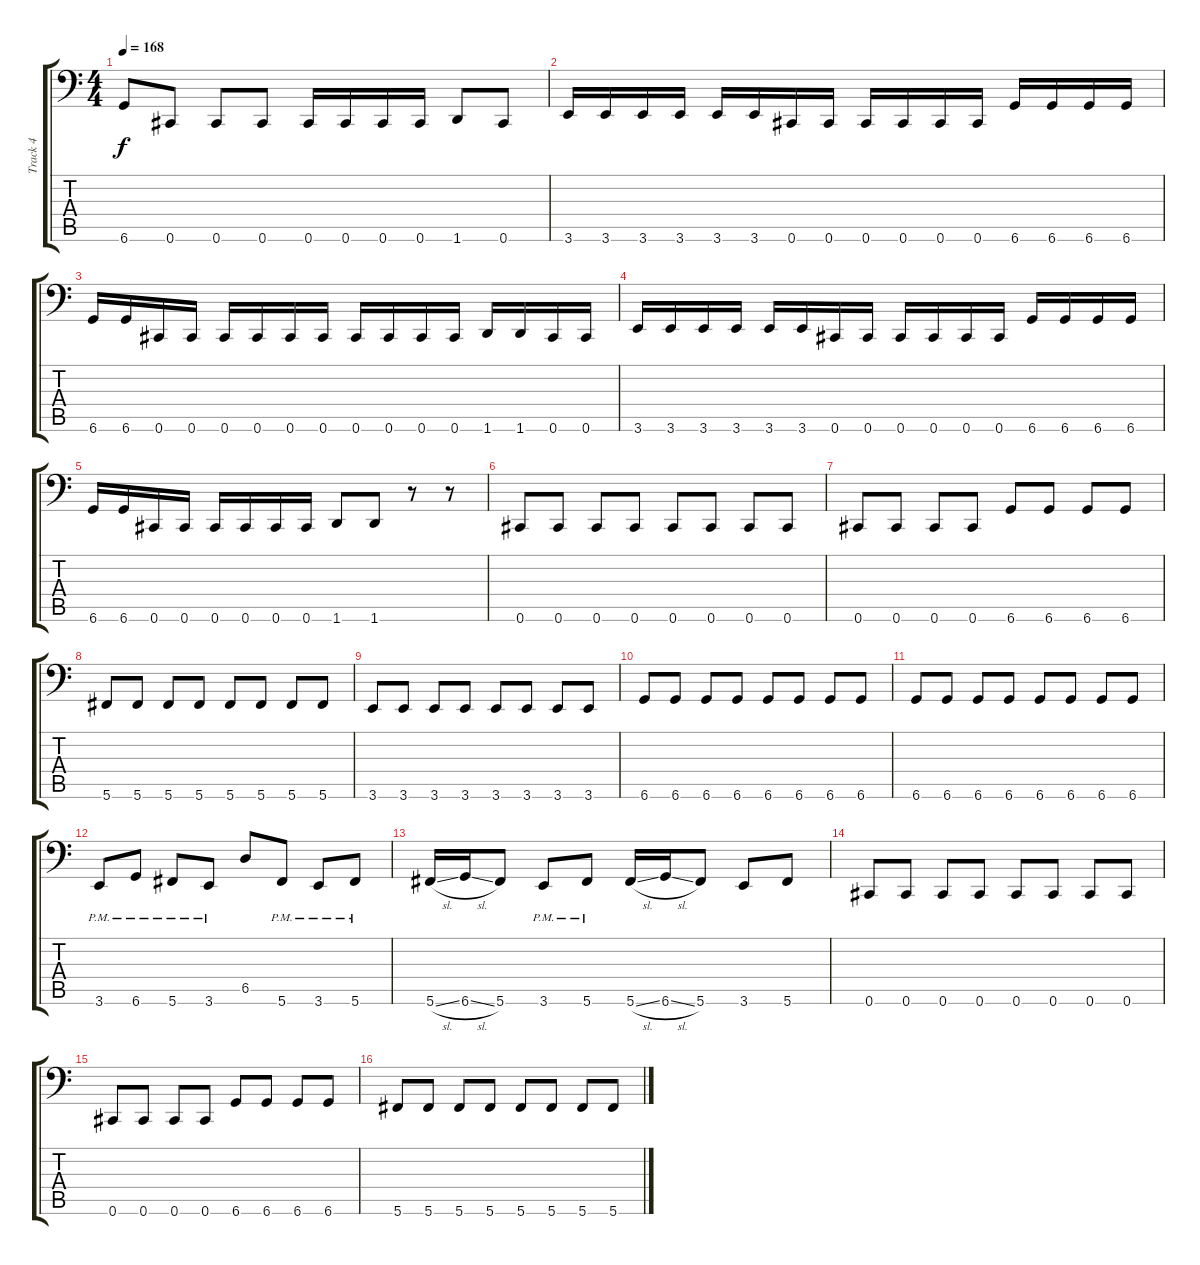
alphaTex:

\track ("Track 4" "Track 4") {instrument electricbasspick}
\staff {score tabs}
\tuning (Eb3 Bb2 Gb2 Db2 Ab1 Db1) {hide}
\ts (4 4)
\tempo 168
\clef f4
\ks c
6.6.8{dy f} 0.6.8 0.6.8 0.6.8 0.6.16 0.6.16 0.6.16 0.6.16 1.6.8 0.6.8 |
3.6.16 3.6.16 3.6.16 3.6.16 3.6.16 3.6.16 0.6.16 0.6.16 0.6.16 0.6.16 0.6.16 0.6.16 6.6.16 6.6.16 6.6.16 6.6.16 |
6.6.16 6.6.16 0.6.16 0.6.16 0.6.16 0.6.16 0.6.16 0.6.16 0.6.16 0.6.16 0.6.16 0.6.16 1.6.16 1.6.16 0.6.16 0.6.16 |
3.6.16 3.6.16 3.6.16 3.6.16 3.6.16 3.6.16 0.6.16 0.6.16 0.6.16 0.6.16 0.6.16 0.6.16 6.6.16 6.6.16 6.6.16 6.6.16 |
6.6.16 6.6.16 0.6.16 0.6.16 0.6.16 0.6.16 0.6.16 0.6.16 1.6.8 1.6.8 r.8 r.8 |
0.6.8 0.6.8 0.6.8 0.6.8 0.6.8 0.6.8 0.6.8 0.6.8 |
0.6.8 0.6.8 0.6.8 0.6.8 6.6.8 6.6.8 6.6.8 6.6.8 |
5.6.8 5.6.8 5.6.8 5.6.8 5.6.8 5.6.8 5.6.8 5.6.8 |
3.6.8 3.6.8 3.6.8 3.6.8 3.6.8 3.6.8 3.6.8 3.6.8 |
6.6.8 6.6.8 6.6.8 6.6.8 6.6.8 6.6.8 6.6.8 6.6.8 |
6.6.8 6.6.8 6.6.8 6.6.8 6.6.8 6.6.8 6.6.8 6.6.8 |
3.6{pm}.8 6.6{pm}.8 5.6{pm}.8 3.6{pm}.8 6.5.8 5.6{pm}.8 3.6{pm}.8 5.6{pm}.8 |
5.6{sl}.16 6.6{sl}.16 5.6.8 3.6{pm}.8 5.6{pm}.8 5.6{sl}.16 6.6{sl}.16 5.6.8 3.6.8 5.6.8 |
0.6.8 0.6.8 0.6.8 0.6.8 0.6.8 0.6.8 0.6.8 0.6.8 |
0.6.8 0.6.8 0.6.8 0.6.8 6.6.8 6.6.8 6.6.8 6.6.8 |
5.6.8 5.6.8 5.6.8 5.6.8 5.6.8 5.6.8 5.6.8 5.6.8
